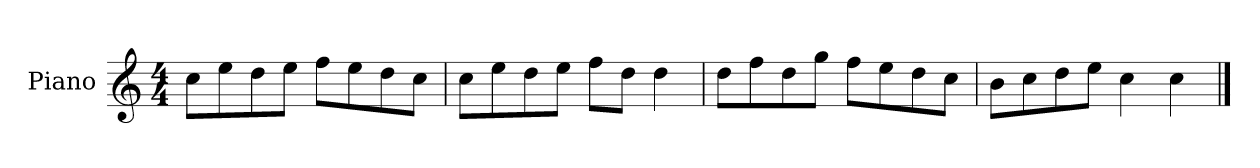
**kern
*part1
*staff1
*I"Piano
*I'P-no
*clefG2
*k[]
*M4/4
*MM90
=1
8cc\L
8ee\
8dd\
8ee\J
8ff\L
8ee\
8dd\
8cc\J
=2
8cc\L
8ee\
8dd\
8ee\J
8ff\L
8dd\J
4dd\
=3
8dd\L
8ff\
8dd\
8gg\J
8ff\L
8ee\
8dd\
8cc\J
=4
8b\L
8cc\
8dd\
8ee\J
4cc\
4cc\
==
*-
